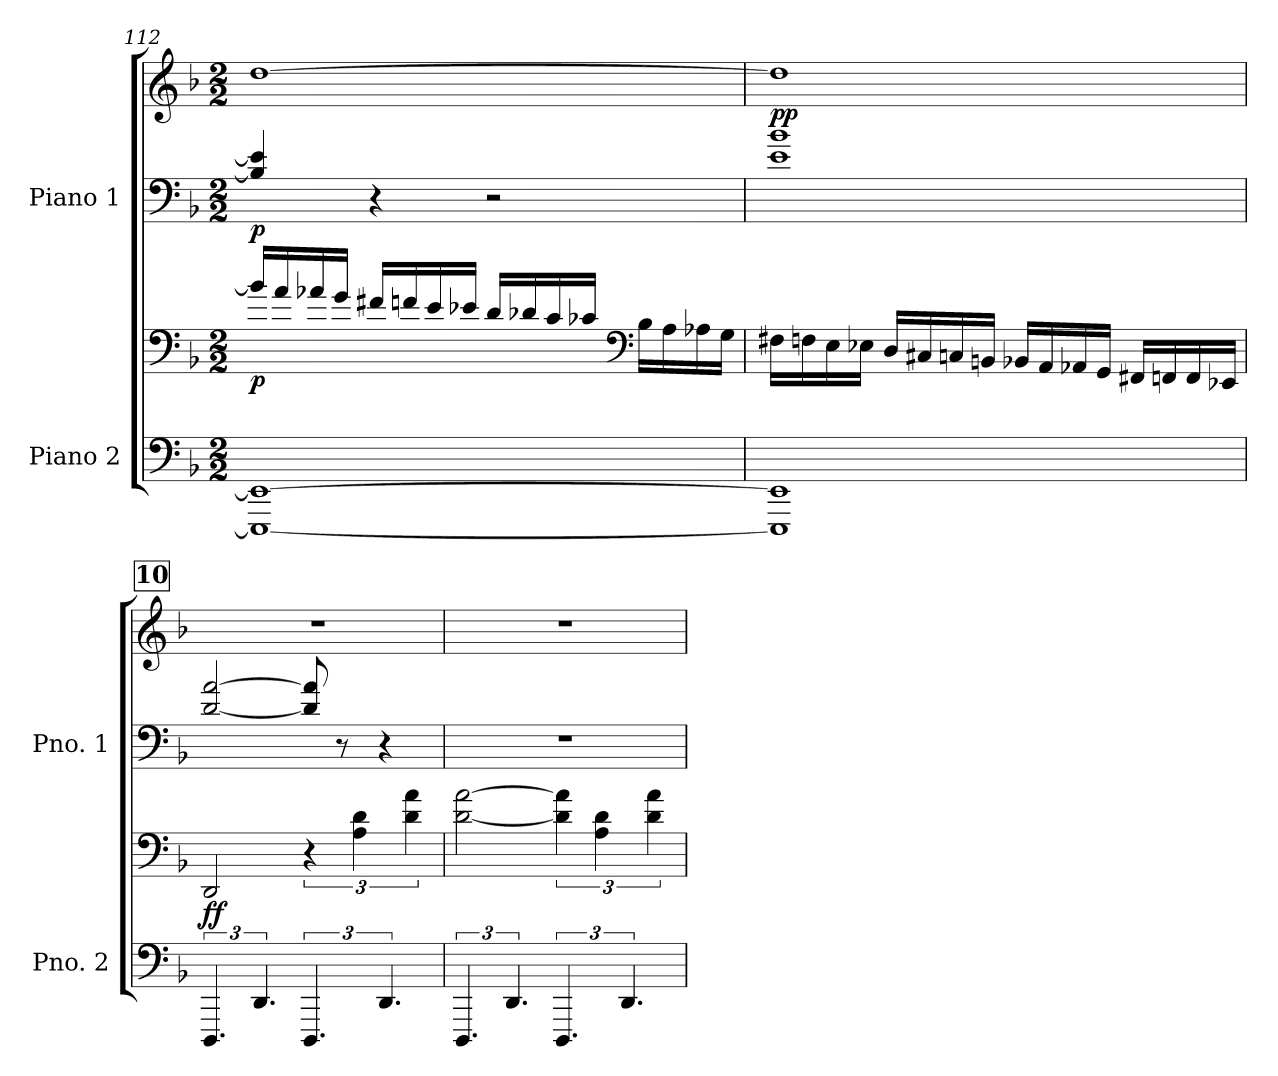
**kern	**kern	**dynam	**kern	**kern	**dynam
*part2	*part2	*part2	*part1	*part1	*part1
*staff4	*staff3	*staff3/4	*staff2	*staff1	*staff1/2
*I"Piano 2	*	*	*I"Piano 1	*	*
*I'Pno. 2	*	*	*I'Pno. 1	*	*
!!LO:LB:g=z
*clefF4	*clefF4	*	*clefF4	*clefG2	*
*k[b-]	*k[b-]	*	*k[b-]	*k[b-]	*
*M2/2	*M2/2	*	*M2/2	*M2/2	*
=112	=112	=112	=112	=112	=112
!	!	!LO:DY:b	!	!	!LO:DY:b=2
1EEE-_ 1EE-_	16b-/LL]	p	4B-/] 4e-/]	[1dd	p
.	16a/	.	.	.	.
.	16a-X/	.	.	.	.
.	16g/JJ	.	.	.	.
.	16f#X/LL	.	4r	.	.
.	16fn/	.	.	.	.
.	16e/	.	.	.	.
.	16e-X/JJ	.	.	.	.
.	16d/LL	.	2r	.	.
.	16d-X/	.	.	.	.
.	16c/	.	.	.	.
.	16c-X/JJ	.	.	.	.
*	*clefF4	*	*	*	*
.	16B-\LL	.	.	.	.
.	16A\	.	.	.	.
.	16A-X\	.	.	.	.
.	16G\JJ	.	.	.	.
!!LO:PB:g=z
=113	=113	=113	=113	=113	=113
!	!	!	!	!	!LO:DY:b
1EEE-] 1EE-]	16F#X\LL	.	1e 1b-	1dd]	pp
.	16Fn\	.	.	.	.
.	16E\	.	.	.	.
.	16E-X\JJ	.	.	.	.
.	16D/LL	.	.	.	.
.	16C#X/	.	.	.	.
.	16Cn/	.	.	.	.
.	16BBn/JJ	.	.	.	.
.	16BB-X/LL	.	.	.	.
.	16AA/	.	.	.	.
.	16AA-X/	.	.	.	.
.	16GG/JJ	.	.	.	.
.	16FF#X/LL	.	.	.	.
.	16FFn/	.	.	.	.
.	16FF/	.	.	.	.
.	16EE-X/JJ	.	.	.	.
!!LO:REH:place=s1:a:B:fs=14:t=10
=114	=114	=114	=114	=114	=114
!	!	!LO:DY:b	!	!	!
6.DDD/	2DD/	ff	[2d/ [2a/	1r	.
6.DD/	.	.	.	.	.
6.DDD/	6r	.	8d/] 8a/]	.	.
.	.	.	8r	.	.
.	6A\ 6d\	.	.	.	.
6.DD/	.	.	4r	.	.
.	6d\ 6a\	.	.	.	.
=115	=115	=115	=115	=115	=115
6.DDD/	[2d\ [2a\	.	1r	1r	.
6.DD/	.	.	.	.	.
6.DDD/	6d\] 6a\]	.	.	.	.
.	6A\ 6d\	.	.	.	.
6.DD/	.	.	.	.	.
.	6d\ 6a\	.	.	.	.
=	=	=	=	=	=
*-	*-	*-	*-	*-	*-
